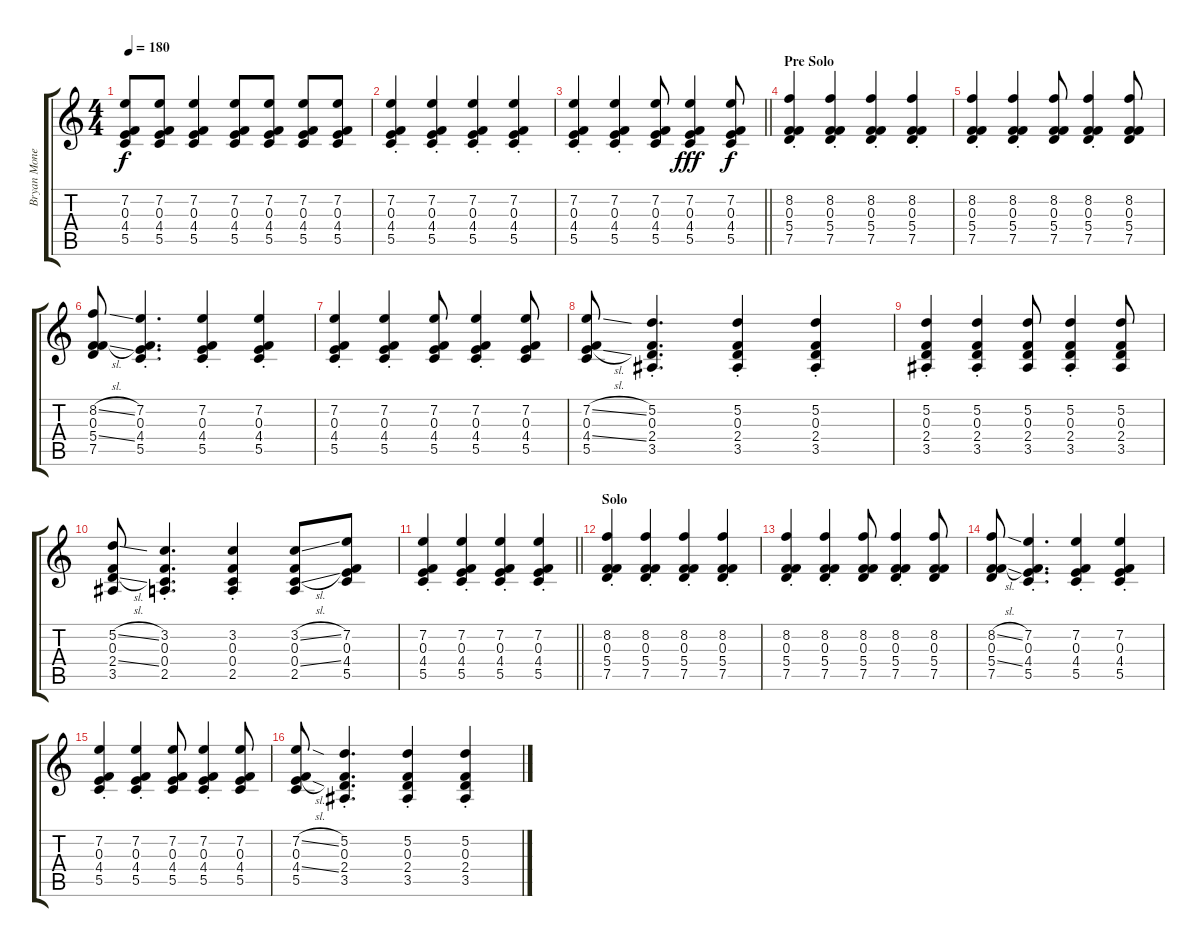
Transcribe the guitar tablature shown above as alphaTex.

\track ("Bryan Money [Gtr.2]" "Bryan Mone") {instrument distortionguitar}
\staff {score tabs}
\tuning (D4 A3 F3 C3 G2 C2) {hide}
\ts (4 4)
\tempo 180
\clef g2
\ks c
(7.2{t} 0.3{t} 4.4{t} 5.5{t}).8{dy f} (7.2 0.3 4.4 5.5).8 (7.2 0.3 4.4 5.5).4 (7.2 0.3 4.4 5.5).8 (7.2 0.3 4.4 5.5).8 (7.2 0.3 4.4 5.5).8 (7.2 0.3 4.4 5.5).8 |
(7.2{st} 0.3{st} 4.4{st} 5.5{st}).4 (7.2{st} 0.3{st} 4.4{st} 5.5{st}).4 (7.2{st} 0.3{st} 4.4{st} 5.5{st}).4 (7.2{st} 0.3{st} 4.4{st} 5.5{st}).4 |
\barLineRight lightlight
(7.2{st} 0.3{st} 4.4{st} 5.5{st}).4 (7.2{st} 0.3{st} 4.4{st} 5.5{st}).4 (7.2 0.3 4.4 5.5).8 (7.2{st} 0.3{st} 4.4{st} 5.5{st}).4{dy fff} (7.2 0.3 4.4 5.5).8{dy f} |
\section ("" "Pre Solo")
(8.2{st} 0.3{st} 5.4{st} 7.5{st}).4 (8.2{st} 0.3{st} 5.4{st} 7.5{st}).4 (8.2{st} 0.3{st} 5.4{st} 7.5{st}).4 (8.2{st} 0.3{st} 5.4{st} 7.5{st}).4 |
(8.2{st} 0.3{st} 5.4{st} 7.5{st}).4 (8.2{st} 0.3{st} 5.4{st} 7.5{st}).4 (8.2 0.3 5.4 7.5).8 (8.2{st} 0.3{st} 5.4{st} 7.5{st}).4 (8.2 0.3 5.4 7.5).8 |
(8.2{sl} 0.3 5.4{sl} 7.5).8 (7.2{st} 0.3{st} 4.4{st} 5.5{st}).4{d} (7.2{st} 0.3{st} 4.4{st} 5.5{st}).4 (7.2{st} 0.3{st} 4.4{st} 5.5{st}).4 |
(7.2{st} 0.3{st} 4.4{st} 5.5{st}).4 (7.2{st} 0.3{st} 4.4{st} 5.5{st}).4 (7.2 0.3 4.4 5.5).8 (7.2{st} 0.3{st} 4.4{st} 5.5{st}).4 (7.2 0.3 4.4 5.5).8 |
(7.2{sl} 0.3 4.4{sl} 5.5).8 (5.2{st} 0.3{st} 2.4{st} 3.5{st}).4{d} (5.2{st} 0.3{st} 2.4{st} 3.5{st}).4 (5.2{st} 0.3{st} 2.4{st} 3.5{st}).4 |
(5.2{st} 0.3{st} 2.4{st} 3.5{st}).4 (5.2{st} 0.3{st} 2.4{st} 3.5{st}).4 (5.2 0.3 2.4 3.5).8 (5.2{st} 0.3{st} 2.4{st} 3.5{st}).4 (5.2 0.3 2.4 3.5).8 |
(5.2{sl} 0.3 2.4{sl} 3.5).8 (3.2{st} 0.3{st} 0.4{st} 2.5{st}).4{d} (3.2{st} 0.3{st} 0.4{st} 2.5{st}).4 (3.2{sl} 0.3 0.4{sl} 2.5).8 (7.2 0.3 4.4 5.5).8 |
\barLineRight lightlight
(7.2{st} 0.3{st} 4.4{st} 5.5{st}).4 (7.2{st} 0.3{st} 4.4{st} 5.5{st}).4 (7.2{st} 0.3{st} 4.4{st} 5.5{st}).4 (7.2{st} 0.3{st} 4.4{st} 5.5{st}).4 |
\section ("" "Solo")
(8.2{st} 0.3{st} 5.4{st} 7.5{st}).4 (8.2{st} 0.3{st} 5.4{st} 7.5{st}).4 (8.2{st} 0.3{st} 5.4{st} 7.5{st}).4 (8.2{st} 0.3{st} 5.4{st} 7.5{st}).4 |
(8.2{st} 0.3{st} 5.4{st} 7.5{st}).4 (8.2{st} 0.3{st} 5.4{st} 7.5{st}).4 (8.2 0.3 5.4 7.5).8 (8.2{st} 0.3{st} 5.4{st} 7.5{st}).4 (8.2 0.3 5.4 7.5).8 |
(8.2{sl} 0.3 5.4{sl} 7.5).8 (7.2{st} 0.3{st} 4.4{st} 5.5{st}).4{d} (7.2{st} 0.3{st} 4.4{st} 5.5{st}).4 (7.2{st} 0.3{st} 4.4{st} 5.5{st}).4 |
(7.2{st} 0.3{st} 4.4{st} 5.5{st}).4 (7.2{st} 0.3{st} 4.4{st} 5.5{st}).4 (7.2 0.3 4.4 5.5).8 (7.2{st} 0.3{st} 4.4{st} 5.5{st}).4 (7.2 0.3 4.4 5.5).8 |
(7.2{sl} 0.3 4.4{sl} 5.5).8 (5.2{st} 0.3{st} 2.4{st} 3.5{st}).4{d} (5.2{st} 0.3{st} 2.4{st} 3.5{st}).4 (5.2{st} 0.3{st} 2.4{st} 3.5{st}).4
